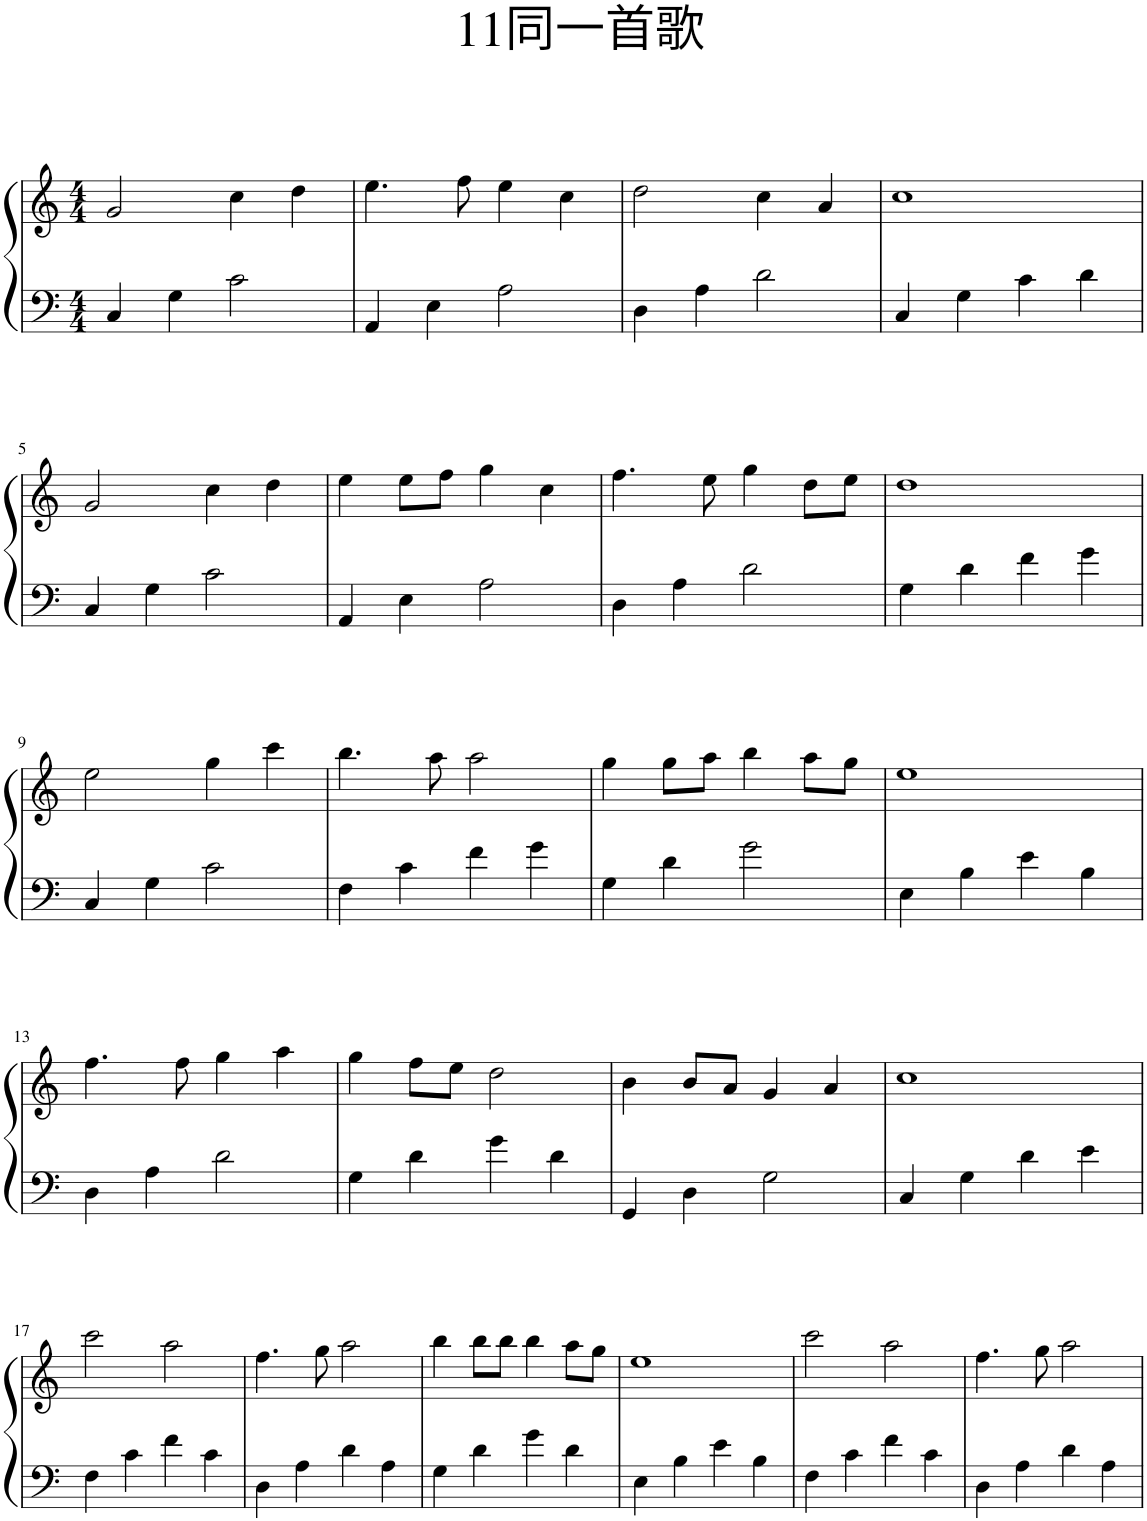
**kern	**kern
*part1	*part1
*staff2	*staff1
*I"钢琴	*
*clefF4	*clefG2
*k[]	*k[]
*M4/4	*M4/4
=1	=1
4C/	2g/
4G\	.
2c\	4cc\
.	4dd\
=2	=2
4AA/	4.ee\
4E\	.
.	8ff\
2A\	4ee\
.	4cc\
=3	=3
4D\	2dd\
4A\	.
2d\	4cc\
.	4a/
=4	=4
4C/	1cc
4G\	.
4c\	.
4d\	.
!!LO:LB:g=z
=5	=5
4C/	2g/
4G\	.
2c\	4cc\
.	4dd\
=6	=6
4AA/	4ee\
4E\	8ee\L
.	8ff\J
2A\	4gg\
.	4cc\
=7	=7
4D\	4.ff\
4A\	.
.	8ee\
2d\	4gg\
.	8dd\L
.	8ee\J
=8	=8
4G\	1dd
4d\	.
4f\	.
4g\	.
!!LO:LB:g=z
=9	=9
4C/	2ee\
4G\	.
2c\	4gg\
.	4ccc\
=10	=10
4F\	4.bb\
4c\	.
.	8aa\
4f\	2aa\
4g\	.
=11	=11
4G\	4gg\
4d\	8gg\L
.	8aa\J
2g\	4bb\
.	8aa\L
.	8gg\J
=12	=12
4E\	1ee
4B\	.
4e\	.
4B\	.
!!LO:LB:g=z
=13	=13
4D\	4.ff\
4A\	.
.	8ff\
2d\	4gg\
.	4aa\
=14	=14
4G\	4gg\
4d\	8ff\L
.	8ee\J
4g\	2dd\
4d\	.
=15	=15
4GG/	4b\
4D\	8b/L
.	8a/J
2G\	4g/
.	4a/
=16	=16
4C/	1cc
4G\	.
4d\	.
4e\	.
!!LO:LB:g=z
=17	=17
4F\	2ccc\
4c\	.
4f\	2aa\
4c\	.
=18	=18
4D\	4.ff\
4A\	.
.	8gg\
4d\	2aa\
4A\	.
=19	=19
4G\	4bb\
4d\	8bb\L
.	8bb\J
4g\	4bb\
4d\	8aa\L
.	8gg\J
=20	=20
4E\	1ee
4B\	.
4e\	.
4B\	.
=21	=21
4F\	2ccc\
4c\	.
4f\	2aa\
4c\	.
=22	=22
4D\	4.ff\
4A\	.
.	8gg\
4d\	2aa\
4A\	.
=	=
*-	*-
